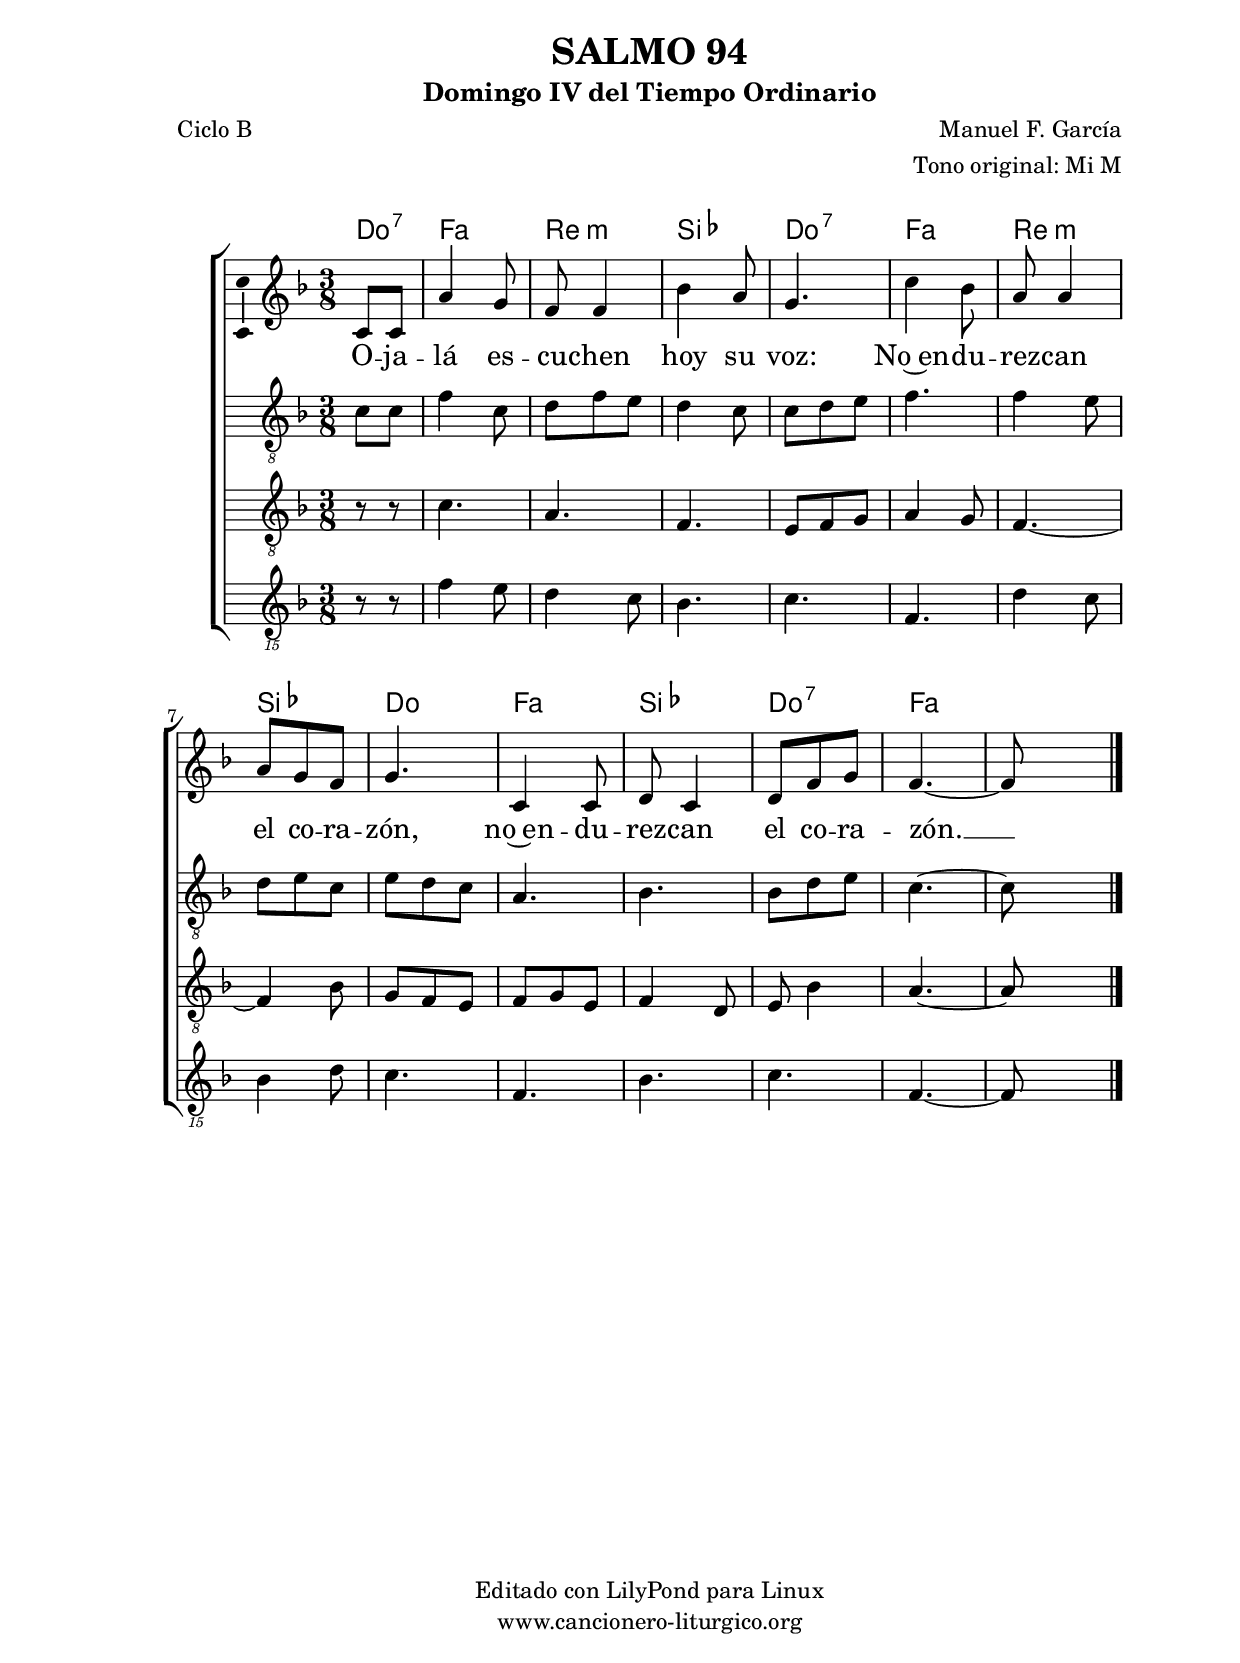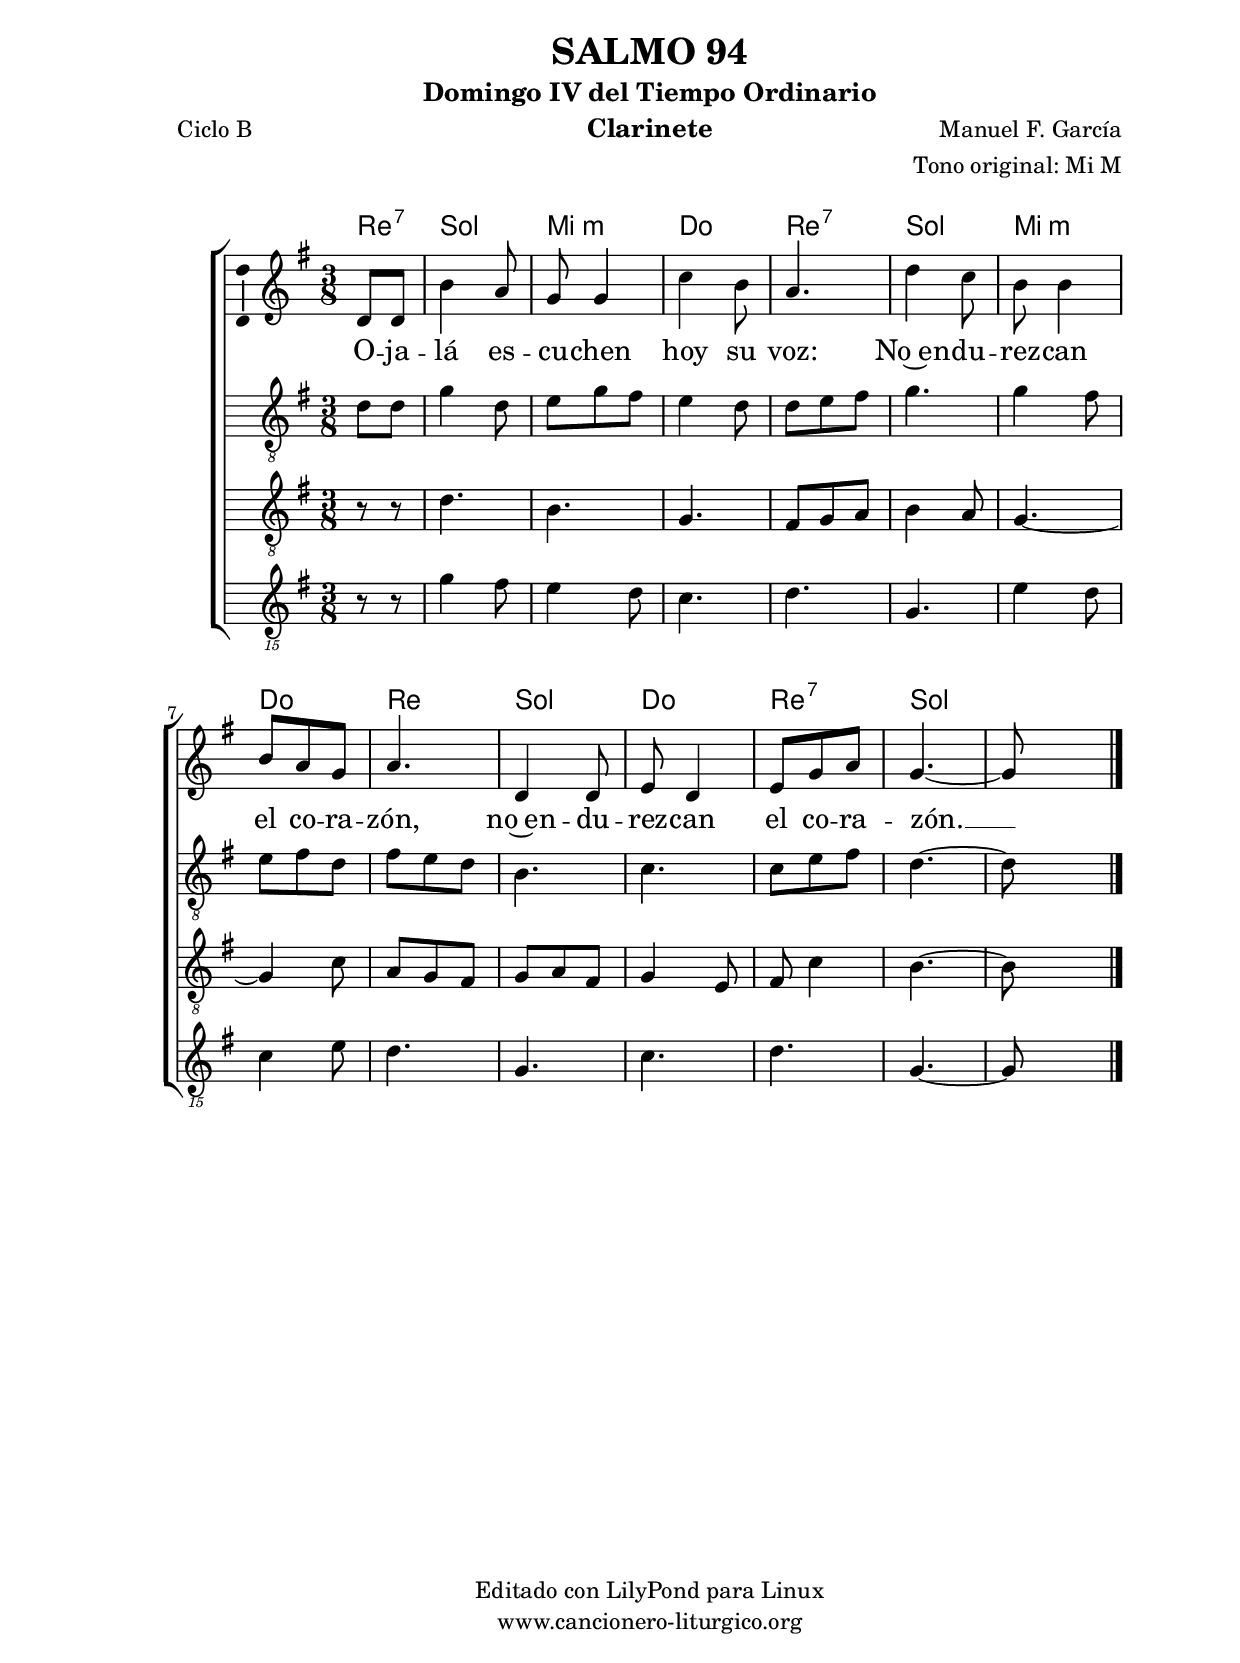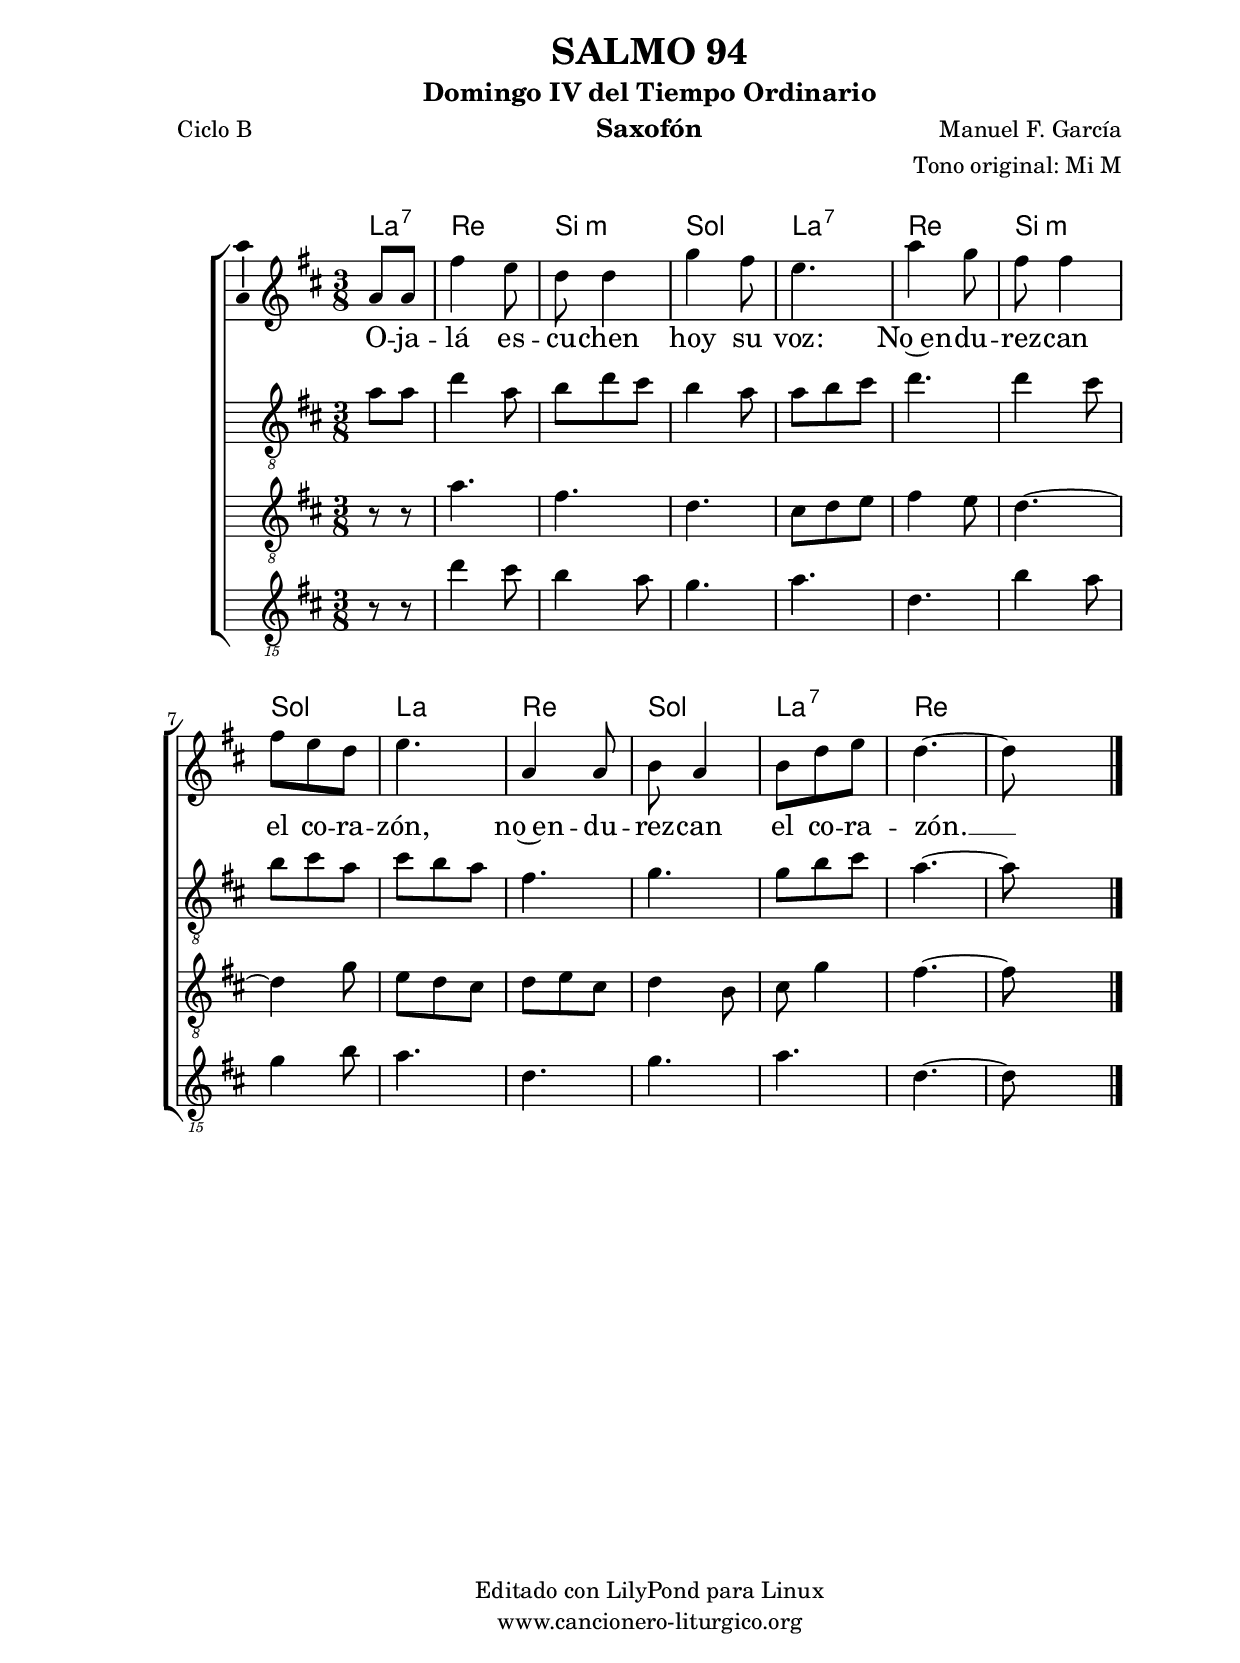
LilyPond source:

%
%para convertir .midi en .wav:
%timidity filename.midi -Ow -o finename.wav
%
%
%Para convertir de .wav a .mp3:
%lame -h -m j filename.wav
%
%
%para escuchar el midi:
%timidity nombrefichero.midi
%


%versión de lilypond para la que se ha escrito esta partitura:
\version "2.16.0"

	%Tamaño papel
	#(set-default-paper-size "a4")
	%Tamaño partitura
	#(set-global-staff-size 20)
	%No responde al pulsar sobre una nota
	#(ly:set-option 'point-and-click #f)

%parámetros del encabezamiento:
\header {
	title = "SALMO 94"
	subtitle = "Domingo IV del Tiempo Ordinario"
	composer = "Manuel F. García"
	poet = "Ciclo B"
	meter = ""
	arranger = "Tono original: Mi M"
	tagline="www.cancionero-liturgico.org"
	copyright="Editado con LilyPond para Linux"
	tiempo = "Ordinario"
	usos = "Salmo"
	letra = "Ojalá escuchen hoy su voz: No endurezcan el corazón, no endurezcan el corazón."
	}

%parámetros asociados al papel:
\paper  {
	oddHeaderMarkup = \markup {\fill-line { \on-the-fly #not-first-page \fromproperty #'header:title \on-the-fly #not-first-page \fromproperty #'header:composer }}
	evenHeaderMarkup = \markup {\fill-line { \fromproperty #'header:composer \fromproperty #'header:title }}
	#(set-paper-size "a4")
	print-page-number = ##f
	first-page-number = 1
	print-first-page-number = ##f
%	head-separation = 3.0 \cm
	top-margin = 2.0 \cm
	bottom-margin = 0.5\cm
%%%	bottom-margin = -1.0\cm
	left-margin = 3.0 \cm
	line-width = 16.0 \cm 
	indent = 8\mm
	interscoreline = 2.\mm
	between-system-space = 15\mm
%	para que las partituras no llenen la hoja:
	ragged-bottom = ##t
%	idem para la última hoja:
	ragged-last-bottom = ##f
%	para que las partituras llenen el ancho del papel:
	ragged-last = ##f
	after-title-space = 2.5 \cm
%page-count=1
%system-count=8

	%Flexible Vertical Spacing
%	markup-markup-spacing =
%	#'((basic-distance . 15) (minimum-distance . 15) (padding . 3))
	markup-system-spacing =
	#'((basic-distance . 15) (minimum-distance . 15) (padding . 3))
	system-system-spacing =
	#'((basic-distance . 15) (minimum-distance . 15) (padding . 3))
	score-system-spacing =
	#'((basic-distance . 15) (minimum-distance . 15) (padding . 5))
%	top-system-spacing = % header
%	#'((basic-distance . 8) (minimum-distance . 0) (padding . 3))
%	top-markup-spacing =
%	#'((basic-distance . 20) (minimum-distance . 20) (padding . 3))
	last-bottom-spacing = % footer
	#'((basic-distance . 5) (minimum-distance . 5) (padding . 3))
%	score-markup-spacing =
%	#'((basic-distance . 16) (minimum-distance . 13) (padding . 3))

	}


%parámetros que afectan a toda la partitura:
global =  {
	%clave de sol (G):
	\clef G
	%armadura:
	\transpose e f
	\key e \major
	\tempo 4=90
	\set Score.tempoHideNote = ##t
	}


acordes = {
	\italianChords
	\chordmode {
	\transpose e f
{
b4:7
e4. cis:m a b:7 e cis:m a b e a b:7 e s
	}
	}
}


melodia = 
	\transpose e f
{
	\relative c'{
	\time 3/8

\partial 4
b8 b
gis'4 fis8
e8 e4
a4 gis8
fis4.
b4 a8
gis8 gis4
gis8 fis e
fis4.
b,4 b8
cis8 b4
cis8 e fis
e4.~
e8 s4

	\bar "|."
	}
	}

melodiados = 
	\transpose e f
{
	\relative c'{
	\time 3/8

\clef "G_8"
b8 b
e4 b8
cis8 e dis
cis4 b8
b8 cis dis
e4.
e4 dis8
cis8 dis b
dis8 cis b
gis4.
a4.
a8 cis dis
b4.~
b8 s4

	\bar "|."
	}
	}

melodiatres = 
	\transpose e f
{
	\relative c'{
	\time 3/8
%\clef F
\clef "G_8"
r8 r
b4.
gis4.
e4.
dis8 e fis
gis4 fis8
e4.~
e4 a8 fis8 e dis
e8 fis dis
e4 cis8
dis8 a'4 gis4.~
gis8 s4

	\bar "|."
	}
	}

melodiacuatro = 
	\transpose e f
{
	\relative c{
	\time 3/8
%\clef F
\clef "G_15"
r8 r
e4 dis8
cis4 b8
a4.
b4.
e,4.
cis'4 b8
a4 cis8
b4.
e,4.
a4.
b4.
e,4.~
e8 s4

	\bar "|."
	}
	}

texto = \lyricmode {
O -- ja -- lá es -- cu -- chen hoy su voz: No~en -- du -- rez -- can el co -- ra -- zón, no~en -- du -- rez -- can el co -- ra -- zón. __
	}


acordesStaff = \context ChordNames = acordesStaff <<
	\set chordChanges = ##t
	\acordes
	>>


vozStaff = \context Voice = vozStaff
\with {\consists "Ambitus_engraver"}
<<
%	\set Staff.instrumentName = ""
%	\set Staff.shortInstrumentName = ""
%	\set Staff.midiInstrument = #"clarinet"
%	\set Staff.midiInstrument = #"cello"
%	\set Staff.midiInstrument = #"flute"
	\set Staff.midiInstrument = #"electric guitar (jazz)"
%	\set Staff.midiInstrument = #"english horn"
%	\set Staff.midiInstrument = #"violin"
%	\set Staff.midiInstrument = #"glockenspiel"
	\set Staff.midiMinimumVolume = #0.7
	\set Staff.midiMaximumVolume = #0.9
	\global
	\melodia
	>>

vozdosStaff = \context Voice = vozdosStaff
<<
%	\set Staff.instrumentName = "Clarinete 1"
%	\set Staff.shortInstrumentName = "C"
	\override Staff.StaffSymbol #'staff-space = #(magstep -0.35)
	\set Staff.midiInstrument = #"english horn"
	\set Staff.midiMinimumVolume = #0.4
	\set Staff.midiMaximumVolume = #0.5
	\global
	\melodiados
	>>

voztresStaff = \context Voice = voztresStaff
<<
%	\set Staff.instrumentName = "Saxofón"
%	\set Staff.shortInstrumentName = "S"
	\override Staff.StaffSymbol #'staff-space = #(magstep -0.35)
	\set Staff.midiInstrument = #"violin"
	\set Staff.midiMinimumVolume = #0.4
	\set Staff.midiMaximumVolume = #0.5
	\global
	\melodiatres
	>>

vozcuatroStaff = \context Voice = vozcuatroStaff
<<
%	\set Staff.instrumentName = "Saxofón"
%	\set Staff.shortInstrumentName = "S"
	\override Staff.StaffSymbol #'staff-space = #(magstep -0.35)
	\set Staff.midiInstrument = #"violin"
	\set Staff.midiMinimumVolume = #0.4
	\set Staff.midiMaximumVolume = #0.5
	\global
	\melodiacuatro
	>>


textoStaff = \context Lyrics = textoStaff <<
	\lyricsto vozStaff \texto
	>>

\book {
	\score {
		\context ChoirStaff {
%			\override StaffGroup.SystemStartBracket #'collapse-height = #1
%			\override Score.SystemStartBar #'collapse-height = #1
			<<
			\acordesStaff
			\vozStaff
			\textoStaff
			\vozdosStaff
			\voztresStaff
			\vozcuatroStaff
			>>
			}
		\layout {
	    		\context {
				\Lyrics
				\override LyricText #'font-size = #2
				}
	   		 \context {
				\Score
				%fontSize = #3
				\override StaffSymbol #'staff-space = #(magstep +3)
				%\override Beam #'thickness = #0.55
				%\override SpacingSpanner #'spacing-increment = #1.0
				%\override Slur #'height-limit = #1.5
				}
			}
		}
	\score {
		\unfoldRepeats
		\context ChoirStaff {
			<<
			\acordesStaff
			\vozStaff
			\vozdosStaff
			\voztresStaff
			\vozcuatroStaff
			>>
			}
		\midi {
	  		\context {
	  			\Score
				tempoWholesPerMinute = #(ly:make-moment 70 4)
				}
			}
		}
	}

%Partitura para clarinete
#(define output-suffix "C")
\book {
	\header{
		instrument = "Clarinete"
		}
	\score {
		\context ChoirStaff {
%			\override StaffGroup.SystemStartBracket #'collapse-height = #1
%			\override Score.SystemStartBar #'collapse-height = #1
\transpose c d
			<<
			\acordesStaff
			\vozStaff
			\textoStaff
			\vozdosStaff
			\voztresStaff
			\vozcuatroStaff
			>>
			}
		\layout {
	    		\context {
				\Lyrics
				\override LyricText #'font-size = #2
				}
	   		 \context {
				\Score
				%fontSize = #3
				\override StaffSymbol #'staff-space = #(magstep +3)
				%\override Beam #'thickness = #0.55
				%\override SpacingSpanner #'spacing-increment = #1.0
				%\override Slur #'height-limit = #1.5
				}
			}
		}
	}

%Partitura para saxofón
#(define output-suffix "S")
\book {
	\header{
		instrument = "Saxofón"
		}
	\score {
		\context ChoirStaff {
%			\override StaffGroup.SystemStartBracket #'collapse-height = #1
%			\override Score.SystemStartBar #'collapse-height = #1
\transpose c a
			<<
			\acordesStaff
			\vozStaff
			\textoStaff
			\vozdosStaff
			\voztresStaff
			\vozcuatroStaff
			>>
			}
		\layout {
	    		\context {
				\Lyrics
				\override LyricText #'font-size = #2
				}
	   		 \context {
				\Score
				%fontSize = #3
				\override StaffSymbol #'staff-space = #(magstep +3)
				%\override Beam #'thickness = #0.55
				%\override SpacingSpanner #'spacing-increment = #1.0
				%\override Slur #'height-limit = #1.5
				}
			}
		}
	}

